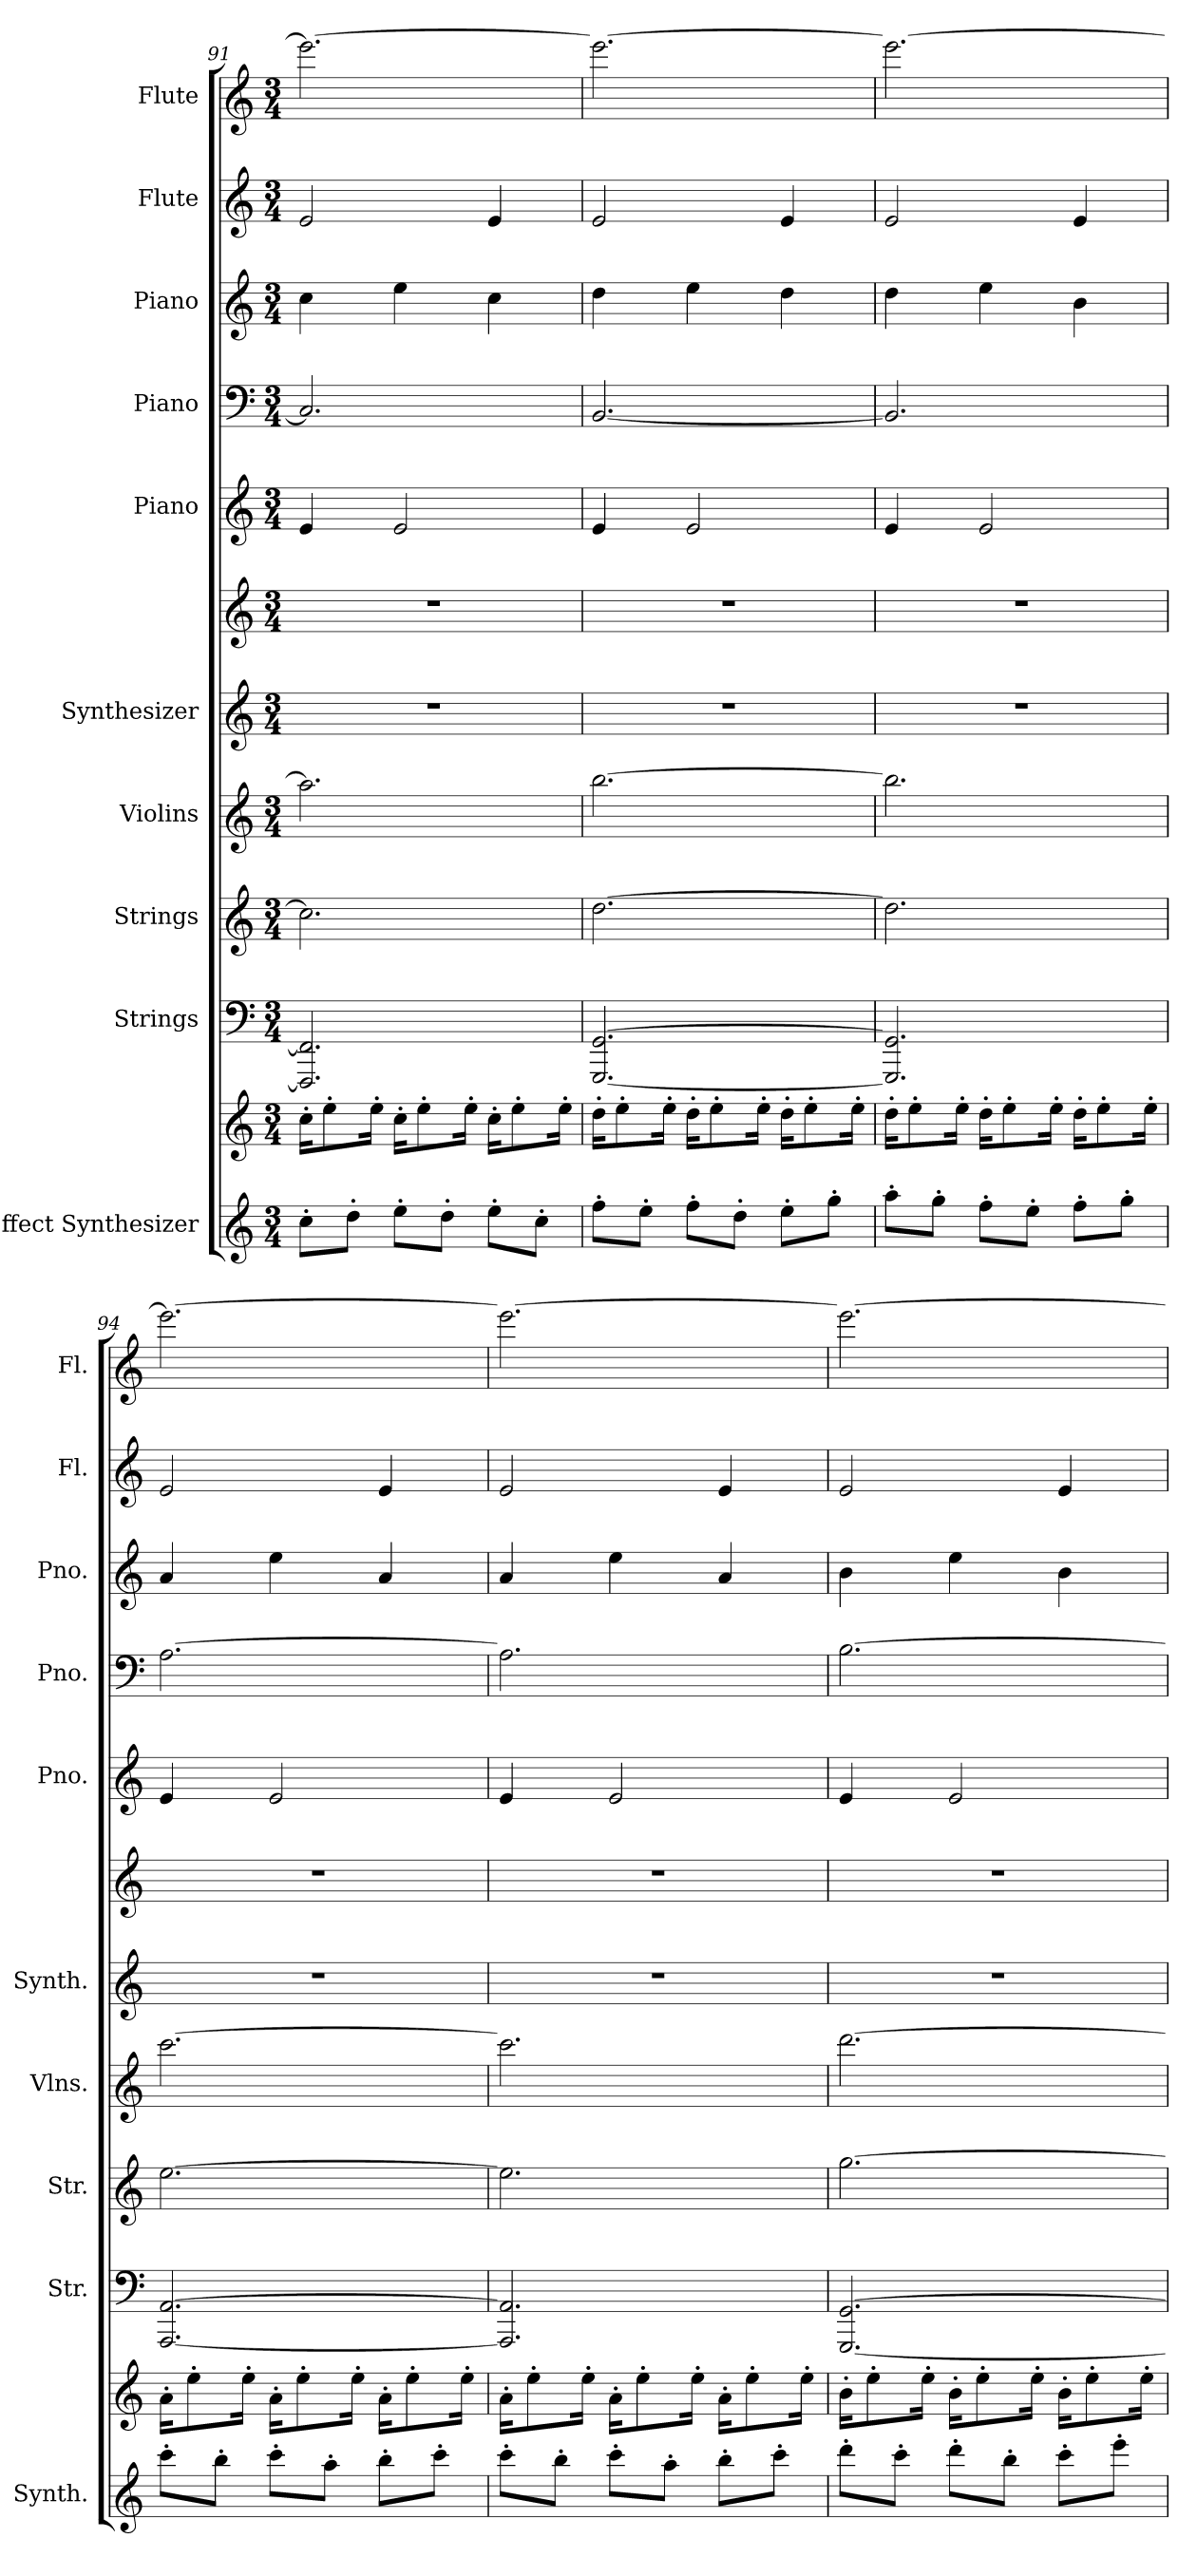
**kern	**kern	**kern	**kern	**kern	**kern	**kern	**kern	**kern	**kern	**kern	**kern
*part10	*part10	*part9	*part8	*part7	*part6	*part6	*part5	*part4	*part3	*part2	*part1
*staff12	*staff11	*staff10	*staff9	*staff8	*staff7	*staff6	*staff5	*staff4	*staff3	*staff2	*staff1
*I"Effect Synthesizer	*	*I"Strings	*I"Strings	*I"Violins	*I"Synthesizer	*	*I"Piano	*I"Piano	*I"Piano	*I"Flute	*I"Flute
*I'Synth.	*	*I'Str.	*I'Str.	*I'Vlns.	*I'Synth.	*	*I'Pno.	*I'Pno.	*I'Pno.	*I'Fl.	*I'Fl.
*clefG2	*clefG2	*clefF4	*clefG2	*clefG2	*clefG2	*clefG2	*clefG2	*clefF4	*clefG2	*clefG2	*clefG2
*k[]	*k[]	*k[]	*k[]	*k[]	*k[]	*k[]	*k[]	*k[]	*k[]	*k[]	*k[]
*M3/4	*M3/4	*M3/4	*M3/4	*M3/4	*M3/4	*M3/4	*M3/4	*M3/4	*M3/4	*M3/4	*M3/4
=91	=91	=91	=91	=91	=91	=91	=91	=91	=91	=91	=91
8cc'\L	16cc'\KL	2.FFF/] 2.FF/]	2.cc\]	2.aa\]	2.r	2.r	4e/	2.C/]	4cc\	2e/	2.eee\_
.	8ee'\	.	.	.	.	.	.	.	.	.	.
8dd'\J	.	.	.	.	.	.	.	.	.	.	.
.	16ee'\Jk	.	.	.	.	.	.	.	.	.	.
8ee'\L	16cc'\KL	.	.	.	.	.	2e/	.	4ee\	.	.
.	8ee'\	.	.	.	.	.	.	.	.	.	.
8dd'\J	.	.	.	.	.	.	.	.	.	.	.
.	16ee'\Jk	.	.	.	.	.	.	.	.	.	.
8ee'\L	16cc'\KL	.	.	.	.	.	.	.	4cc\	4e/	.
.	8ee'\	.	.	.	.	.	.	.	.	.	.
8cc'\J	.	.	.	.	.	.	.	.	.	.	.
.	16ee'\Jk	.	.	.	.	.	.	.	.	.	.
=92	=92	=92	=92	=92	=92	=92	=92	=92	=92	=92	=92
8ff'\L	16dd'\KL	[2.GGG/ [2.GG/	[2.dd\	[2.bb\	2.r	2.r	4e/	[2.BB/	4dd\	2e/	2.eee\_
.	8ee'\	.	.	.	.	.	.	.	.	.	.
8ee'\J	.	.	.	.	.	.	.	.	.	.	.
.	16ee'\Jk	.	.	.	.	.	.	.	.	.	.
8ff'\L	16dd'\KL	.	.	.	.	.	2e/	.	4ee\	.	.
.	8ee'\	.	.	.	.	.	.	.	.	.	.
8dd'\J	.	.	.	.	.	.	.	.	.	.	.
.	16ee'\Jk	.	.	.	.	.	.	.	.	.	.
8ee'\L	16dd'\KL	.	.	.	.	.	.	.	4dd\	4e/	.
.	8ee'\	.	.	.	.	.	.	.	.	.	.
8gg'\J	.	.	.	.	.	.	.	.	.	.	.
.	16ee'\Jk	.	.	.	.	.	.	.	.	.	.
!!LO:PB:g=z
=93	=93	=93	=93	=93	=93	=93	=93	=93	=93	=93	=93
8aa'\L	16dd'\KL	2.GGG/] 2.GG/]	2.dd\]	2.bb\]	2.r	2.r	4e/	2.BB/]	4dd\	2e/	2.eee\_
.	8ee'\	.	.	.	.	.	.	.	.	.	.
8gg'\J	.	.	.	.	.	.	.	.	.	.	.
.	16ee'\Jk	.	.	.	.	.	.	.	.	.	.
8ff'\L	16dd'\KL	.	.	.	.	.	2e/	.	4ee\	.	.
.	8ee'\	.	.	.	.	.	.	.	.	.	.
8ee'\J	.	.	.	.	.	.	.	.	.	.	.
.	16ee'\Jk	.	.	.	.	.	.	.	.	.	.
8ff'\L	16dd'\KL	.	.	.	.	.	.	.	4b\	4e/	.
.	8ee'\	.	.	.	.	.	.	.	.	.	.
8gg'\J	.	.	.	.	.	.	.	.	.	.	.
.	16ee'\Jk	.	.	.	.	.	.	.	.	.	.
=94	=94	=94	=94	=94	=94	=94	=94	=94	=94	=94	=94
8ccc'\L	16a'\KL	[2.AAA/ [2.AA/	[2.ee\	[2.ccc\	2.r	2.r	4e/	[2.A\	4a/	2e/	2.eee\_
.	8ee'\	.	.	.	.	.	.	.	.	.	.
8bb'\J	.	.	.	.	.	.	.	.	.	.	.
.	16ee'\Jk	.	.	.	.	.	.	.	.	.	.
8ccc'\L	16a'\KL	.	.	.	.	.	2e/	.	4ee\	.	.
.	8ee'\	.	.	.	.	.	.	.	.	.	.
8aa'\J	.	.	.	.	.	.	.	.	.	.	.
.	16ee'\Jk	.	.	.	.	.	.	.	.	.	.
8bb'\L	16a'\KL	.	.	.	.	.	.	.	4a/	4e/	.
.	8ee'\	.	.	.	.	.	.	.	.	.	.
8ccc'\J	.	.	.	.	.	.	.	.	.	.	.
.	16ee'\Jk	.	.	.	.	.	.	.	.	.	.
=95	=95	=95	=95	=95	=95	=95	=95	=95	=95	=95	=95
8ccc'\L	16a'\KL	2.AAA/] 2.AA/]	2.ee\]	2.ccc\]	2.r	2.r	4e/	2.A\]	4a/	2e/	2.eee\_
.	8ee'\	.	.	.	.	.	.	.	.	.	.
8bb'\J	.	.	.	.	.	.	.	.	.	.	.
.	16ee'\Jk	.	.	.	.	.	.	.	.	.	.
8ccc'\L	16a'\KL	.	.	.	.	.	2e/	.	4ee\	.	.
.	8ee'\	.	.	.	.	.	.	.	.	.	.
8aa'\J	.	.	.	.	.	.	.	.	.	.	.
.	16ee'\Jk	.	.	.	.	.	.	.	.	.	.
8bb'\L	16a'\KL	.	.	.	.	.	.	.	4a/	4e/	.
.	8ee'\	.	.	.	.	.	.	.	.	.	.
8ccc'\J	.	.	.	.	.	.	.	.	.	.	.
.	16ee'\Jk	.	.	.	.	.	.	.	.	.	.
=96	=96	=96	=96	=96	=96	=96	=96	=96	=96	=96	=96
8ddd'\L	16b'\KL	[2.GGG/ [2.GG/	[2.gg\	[2.ddd\	2.r	2.r	4e/	[2.B\	4b\	2e/	2.eee\_
.	8ee'\	.	.	.	.	.	.	.	.	.	.
8ccc'\J	.	.	.	.	.	.	.	.	.	.	.
.	16ee'\Jk	.	.	.	.	.	.	.	.	.	.
8ddd'\L	16b'\KL	.	.	.	.	.	2e/	.	4ee\	.	.
.	8ee'\	.	.	.	.	.	.	.	.	.	.
8bb'\J	.	.	.	.	.	.	.	.	.	.	.
.	16ee'\Jk	.	.	.	.	.	.	.	.	.	.
8ccc'\L	16b'\KL	.	.	.	.	.	.	.	4b\	4e/	.
.	8ee'\	.	.	.	.	.	.	.	.	.	.
8eee'\J	.	.	.	.	.	.	.	.	.	.	.
.	16ee'\Jk	.	.	.	.	.	.	.	.	.	.
=	=	=	=	=	=	=	=	=	=	=	=
*-	*-	*-	*-	*-	*-	*-	*-	*-	*-	*-	*-
